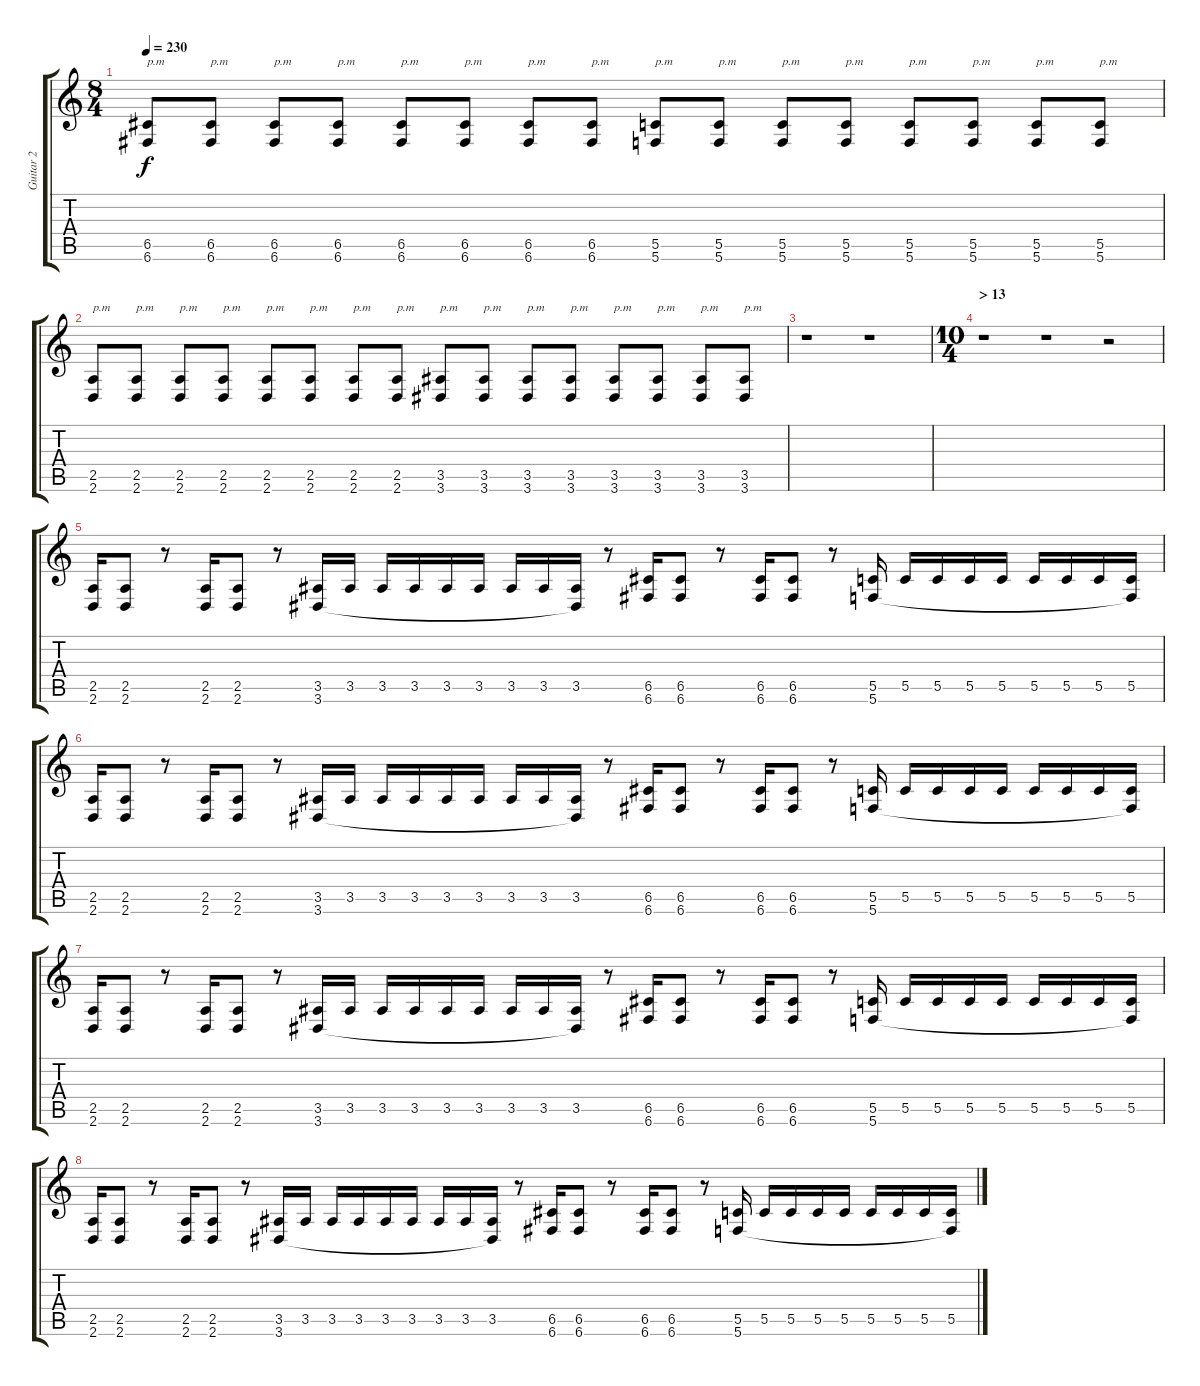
\track ("Guitar 2" "Guitar 2") {instrument distortionguitar}
\staff {score tabs}
\tuning (D4 A3 F3 C3 G2 C2) {hide}
\ts (8 4)
\tempo 230
\clef g2
\ks c
(6.5 6.6).8{txt "p.m" dy f} (6.5 6.6).8{txt "p.m"} (6.5 6.6).8{txt "p.m"} (6.5 6.6).8{txt "p.m"} (6.5 6.6).8{txt "p.m"} (6.5 6.6).8{txt "p.m"} (6.5 6.6).8{txt "p.m"} (6.5 6.6).8{txt "p.m"} (5.5 5.6).8{txt "p.m"} (5.5 5.6).8{txt "p.m"} (5.5 5.6).8{txt "p.m"} (5.5 5.6).8{txt "p.m"} (5.5 5.6).8{txt "p.m"} (5.5 5.6).8{txt "p.m"} (5.5 5.6).8{txt "p.m"} (5.5 5.6).8{txt "p.m"} |
(2.5 2.6).8{txt "p.m"} (2.5 2.6).8{txt "p.m"} (2.5 2.6).8{txt "p.m"} (2.5 2.6).8{txt "p.m"} (2.5 2.6).8{txt "p.m"} (2.5 2.6).8{txt "p.m"} (2.5 2.6).8{txt "p.m"} (2.5 2.6).8{txt "p.m"} (3.5 3.6).8{txt "p.m"} (3.5 3.6).8{txt "p.m"} (3.5 3.6).8{txt "p.m"} (3.5 3.6).8{txt "p.m"} (3.5 3.6).8{txt "p.m"} (3.5 3.6).8{txt "p.m"} (3.5 3.6).8{txt "p.m"} (3.5 3.6).8{txt "p.m"} |
r.1 r.1 |
\ts (10 4)
\section ("" "> 13")
r.1 r.1 r.2 |
(2.5 2.6).16 (2.5 2.6).8 r.8 (2.5 2.6).16 (2.5 2.6).8 r.8 (3.5 3.6).16 3.5.16 3.5.16 3.5.16 3.5.16 3.5.16 3.5.16 3.5.16 (3.5 3.6{t}).16 r.8 (6.5 6.6).16 (6.5 6.6).8 r.8 (6.5 6.6).16 (6.5 6.6).8 r.8 (5.5 5.6).16 5.5.16 5.5.16 5.5.16 5.5.16 5.5.16 5.5.16 5.5.16 (5.5 5.6{t}).16 |
(2.5 2.6).16 (2.5 2.6).8 r.8 (2.5 2.6).16 (2.5 2.6).8 r.8 (3.5 3.6).16 3.5.16 3.5.16 3.5.16 3.5.16 3.5.16 3.5.16 3.5.16 (3.5 3.6{t}).16 r.8 (6.5 6.6).16 (6.5 6.6).8 r.8 (6.5 6.6).16 (6.5 6.6).8 r.8 (5.5 5.6).16 5.5.16 5.5.16 5.5.16 5.5.16 5.5.16 5.5.16 5.5.16 (5.5 5.6{t}).16 |
(2.5 2.6).16 (2.5 2.6).8 r.8 (2.5 2.6).16 (2.5 2.6).8 r.8 (3.5 3.6).16 3.5.16 3.5.16 3.5.16 3.5.16 3.5.16 3.5.16 3.5.16 (3.5 3.6{t}).16 r.8 (6.5 6.6).16 (6.5 6.6).8 r.8 (6.5 6.6).16 (6.5 6.6).8 r.8 (5.5 5.6).16 5.5.16 5.5.16 5.5.16 5.5.16 5.5.16 5.5.16 5.5.16 (5.5 5.6{t}).16 |
(2.5 2.6).16 (2.5 2.6).8 r.8 (2.5 2.6).16 (2.5 2.6).8 r.8 (3.5 3.6).16 3.5.16 3.5.16 3.5.16 3.5.16 3.5.16 3.5.16 3.5.16 (3.5 3.6{t}).16 r.8 (6.5 6.6).16 (6.5 6.6).8 r.8 (6.5 6.6).16 (6.5 6.6).8 r.8 (5.5 5.6).16 5.5.16 5.5.16 5.5.16 5.5.16 5.5.16 5.5.16 5.5.16 (5.5 5.6{t}).16
